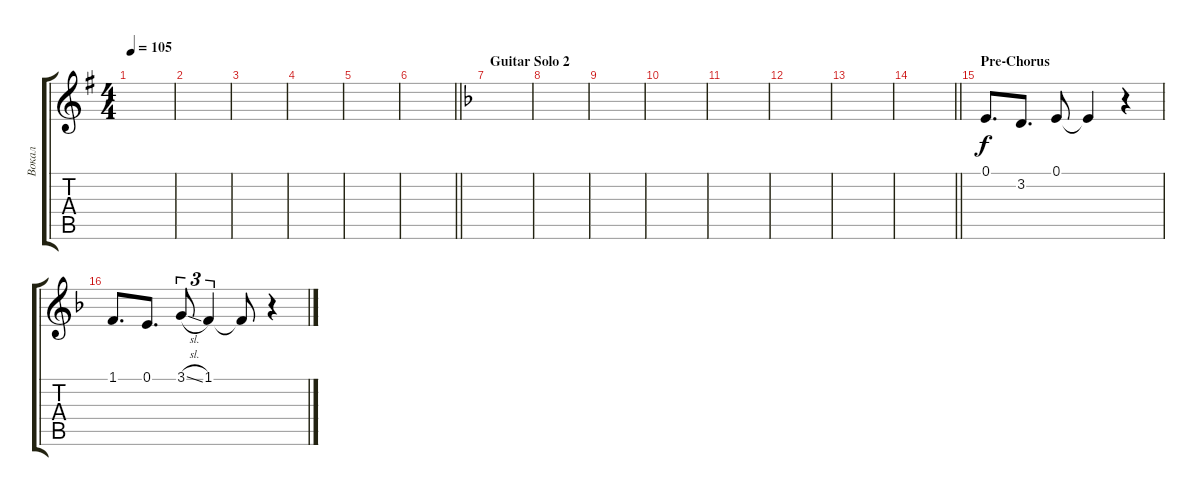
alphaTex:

\track ("Вокал" "Вокал") {instrument trumpet}
\staff {score tabs}
\tuning (E4 B3 G3 D3 A2 D2) {hide}
\ts (4 4)
\tempo 105
\clef g2
\ks eminor
|
|
|
|
|
\barLineRight lightlight
|
\section ("" "Guitar Solo 2")
\ks dminor
|
|
|
|
|
|
|
\barLineRight lightlight
|
\section ("" "Pre-Chorus")
0.1.8{d} 3.2.8{d} 0.1.8 0.1{t}.4 r.4 |
1.1.8{d} 0.1.8{d} 3.1{sl}.8{tu (3 2)} 1.1.4{tu (3 2)} 1.1{t}.8 r.4
